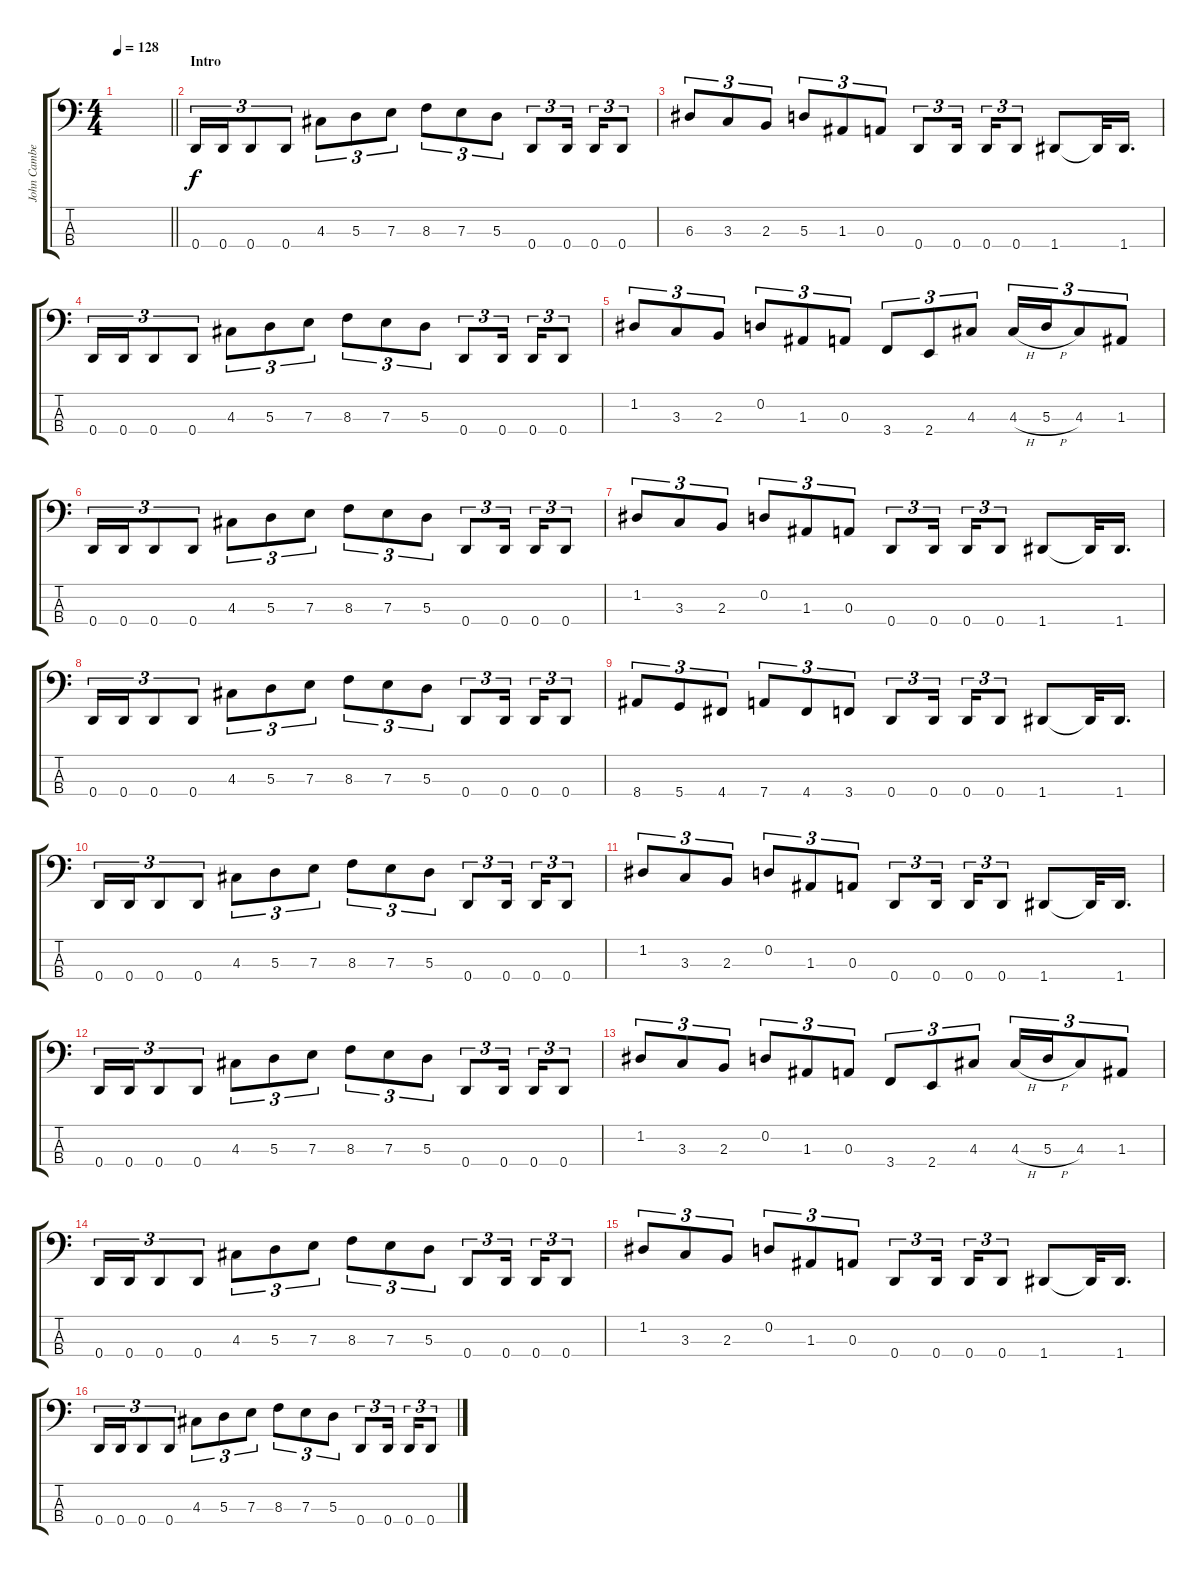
\track ("John Cambell" "John Cambe") {instrument electricbasspick}
\staff {score tabs}
\tuning (G2 D2 A1 D1) {hide}
\ts (4 4)
\tempo 128
\clef f4
\barLineRight lightlight
\ks c
|
\section ("" "Intro")
0.4.16{tu (3 2)} 0.4.16{tu (3 2)} 0.4.8{tu (3 2)} 0.4.8{tu (3 2)} 4.3.8{tu (3 2)} 5.3.8{tu (3 2)} 7.3.8{tu (3 2)} 8.3.8{tu (3 2)} 7.3.8{tu (3 2)} 5.3.8{tu (3 2)} 0.4.8{tu (3 2)} 0.4.16{tu (3 2) beam splitsecondary} 0.4.16{tu (3 2)} 0.4.8{tu (3 2)} |
6.3.8{tu (3 2)} 3.3.8{tu (3 2)} 2.3.8{tu (3 2)} 5.3.8{tu (3 2)} 1.3.8{tu (3 2)} 0.3.8{tu (3 2)} 0.4.8{tu (3 2)} 0.4.16{tu (3 2) beam splitsecondary} 0.4.16{tu (3 2)} 0.4.8{tu (3 2)} 1.4.8 1.4{t}.32 1.4.16{d} |
0.4.16{tu (3 2)} 0.4.16{tu (3 2)} 0.4.8{tu (3 2)} 0.4.8{tu (3 2)} 4.3.8{tu (3 2)} 5.3.8{tu (3 2)} 7.3.8{tu (3 2)} 8.3.8{tu (3 2)} 7.3.8{tu (3 2)} 5.3.8{tu (3 2)} 0.4.8{tu (3 2)} 0.4.16{tu (3 2) beam splitsecondary} 0.4.16{tu (3 2)} 0.4.8{tu (3 2)} |
1.2.8{tu (3 2)} 3.3.8{tu (3 2)} 2.3.8{tu (3 2)} 0.2.8{tu (3 2)} 1.3.8{tu (3 2)} 0.3.8{tu (3 2)} 3.4.8{tu (3 2)} 2.4.8{tu (3 2)} 4.3.8{tu (3 2)} 4.3{h}.16{tu (3 2)} 5.3{h}.16{tu (3 2)} 4.3.8{tu (3 2)} 1.3.8{tu (3 2)} |
0.4.16{tu (3 2)} 0.4.16{tu (3 2)} 0.4.8{tu (3 2)} 0.4.8{tu (3 2)} 4.3.8{tu (3 2)} 5.3.8{tu (3 2)} 7.3.8{tu (3 2)} 8.3.8{tu (3 2)} 7.3.8{tu (3 2)} 5.3.8{tu (3 2)} 0.4.8{tu (3 2)} 0.4.16{tu (3 2) beam splitsecondary} 0.4.16{tu (3 2)} 0.4.8{tu (3 2)} |
1.2.8{tu (3 2)} 3.3.8{tu (3 2)} 2.3.8{tu (3 2)} 0.2.8{tu (3 2)} 1.3.8{tu (3 2)} 0.3.8{tu (3 2)} 0.4.8{tu (3 2)} 0.4.16{tu (3 2) beam splitsecondary} 0.4.16{tu (3 2)} 0.4.8{tu (3 2)} 1.4.8 1.4{t}.32 1.4.16{d} |
0.4.16{tu (3 2)} 0.4.16{tu (3 2)} 0.4.8{tu (3 2)} 0.4.8{tu (3 2)} 4.3.8{tu (3 2)} 5.3.8{tu (3 2)} 7.3.8{tu (3 2)} 8.3.8{tu (3 2)} 7.3.8{tu (3 2)} 5.3.8{tu (3 2)} 0.4.8{tu (3 2)} 0.4.16{tu (3 2) beam splitsecondary} 0.4.16{tu (3 2)} 0.4.8{tu (3 2)} |
8.4.8{tu (3 2)} 5.4.8{tu (3 2)} 4.4.8{tu (3 2)} 7.4.8{tu (3 2)} 4.4.8{tu (3 2)} 3.4.8{tu (3 2)} 0.4.8{tu (3 2)} 0.4.16{tu (3 2) beam splitsecondary} 0.4.16{tu (3 2)} 0.4.8{tu (3 2)} 1.4.8 1.4{t}.32 1.4.16{d} |
0.4.16{tu (3 2)} 0.4.16{tu (3 2)} 0.4.8{tu (3 2)} 0.4.8{tu (3 2)} 4.3.8{tu (3 2)} 5.3.8{tu (3 2)} 7.3.8{tu (3 2)} 8.3.8{tu (3 2)} 7.3.8{tu (3 2)} 5.3.8{tu (3 2)} 0.4.8{tu (3 2)} 0.4.16{tu (3 2) beam splitsecondary} 0.4.16{tu (3 2)} 0.4.8{tu (3 2)} |
1.2.8{tu (3 2)} 3.3.8{tu (3 2)} 2.3.8{tu (3 2)} 0.2.8{tu (3 2)} 1.3.8{tu (3 2)} 0.3.8{tu (3 2)} 0.4.8{tu (3 2)} 0.4.16{tu (3 2) beam splitsecondary} 0.4.16{tu (3 2)} 0.4.8{tu (3 2)} 1.4.8 1.4{t}.32 1.4.16{d} |
0.4.16{tu (3 2)} 0.4.16{tu (3 2)} 0.4.8{tu (3 2)} 0.4.8{tu (3 2)} 4.3.8{tu (3 2)} 5.3.8{tu (3 2)} 7.3.8{tu (3 2)} 8.3.8{tu (3 2)} 7.3.8{tu (3 2)} 5.3.8{tu (3 2)} 0.4.8{tu (3 2)} 0.4.16{tu (3 2) beam splitsecondary} 0.4.16{tu (3 2)} 0.4.8{tu (3 2)} |
1.2.8{tu (3 2)} 3.3.8{tu (3 2)} 2.3.8{tu (3 2)} 0.2.8{tu (3 2)} 1.3.8{tu (3 2)} 0.3.8{tu (3 2)} 3.4.8{tu (3 2)} 2.4.8{tu (3 2)} 4.3.8{tu (3 2)} 4.3{h}.16{tu (3 2)} 5.3{h}.16{tu (3 2)} 4.3.8{tu (3 2)} 1.3.8{tu (3 2)} |
0.4.16{tu (3 2)} 0.4.16{tu (3 2)} 0.4.8{tu (3 2)} 0.4.8{tu (3 2)} 4.3.8{tu (3 2)} 5.3.8{tu (3 2)} 7.3.8{tu (3 2)} 8.3.8{tu (3 2)} 7.3.8{tu (3 2)} 5.3.8{tu (3 2)} 0.4.8{tu (3 2)} 0.4.16{tu (3 2) beam splitsecondary} 0.4.16{tu (3 2)} 0.4.8{tu (3 2)} |
1.2.8{tu (3 2)} 3.3.8{tu (3 2)} 2.3.8{tu (3 2)} 0.2.8{tu (3 2)} 1.3.8{tu (3 2)} 0.3.8{tu (3 2)} 0.4.8{tu (3 2)} 0.4.16{tu (3 2) beam splitsecondary} 0.4.16{tu (3 2)} 0.4.8{tu (3 2)} 1.4.8 1.4{t}.32 1.4.16{d} |
0.4.16{tu (3 2)} 0.4.16{tu (3 2)} 0.4.8{tu (3 2)} 0.4.8{tu (3 2)} 4.3.8{tu (3 2)} 5.3.8{tu (3 2)} 7.3.8{tu (3 2)} 8.3.8{tu (3 2)} 7.3.8{tu (3 2)} 5.3.8{tu (3 2)} 0.4.8{tu (3 2)} 0.4.16{tu (3 2) beam splitsecondary} 0.4.16{tu (3 2)} 0.4.8{tu (3 2)}
